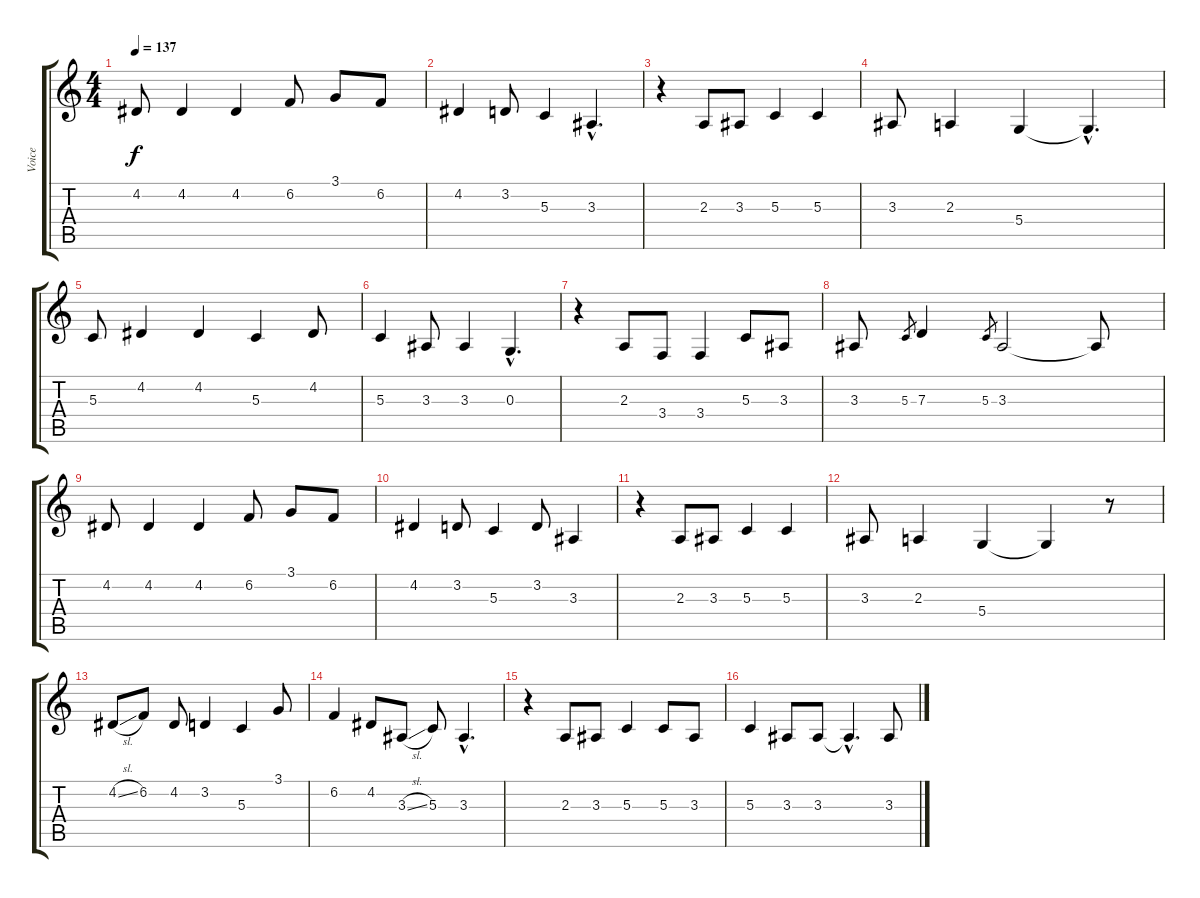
\track ("Voice" "Voice") {instrument oboe}
\staff {score tabs}
\tuning (E4 B3 G3 D3 A2 E2) {hide}
\ts (4 4)
\tempo 137
\clef g2
\ks c
4.2.8{dy f} 4.2.4 4.2.4 6.2.8 3.1.8 6.2.8 |
4.2.4 3.2.8 5.3.4 3.3{hac}.4{d} |
r.4 2.3.8 3.3.8 5.3.4 5.3.4 |
3.3.8 2.3.4 5.4.4 5.4{hac t}.4{d} |
5.3.8 4.2.4 4.2.4 5.3.4 4.2.8 |
5.3.4 3.3.8 3.3.4 0.3{hac}.4{d} |
r.4 2.3.8 3.4.8 3.4.4 5.3.8 3.3.8 |
3.3.8 5.3.8{gr} 7.3.4 5.3.8{gr} 3.3.2 3.3{t}.8 |
4.2.8 4.2.4 4.2.4 6.2.8 3.1.8 6.2.8 |
4.2.4 3.2.8 5.3.4 3.2.8 3.3.4 |
r.4 2.3.8 3.3.8 5.3.4 5.3.4 |
3.3.8 2.3.4 5.4.4 5.4{t}.4 r.8 |
4.2{sl}.8 6.2.8 4.2.8 3.2.4 5.3.4 3.1.8 |
6.2.4 4.2.8 3.3{sl}.8 5.3.8 3.3{hac}.4{d} |
r.4 2.3.8 3.3.8 5.3.4 5.3.8 3.3.8 |
5.3.4 3.3.8 3.3.8 3.3{hac t}.4{d} 3.3.8
